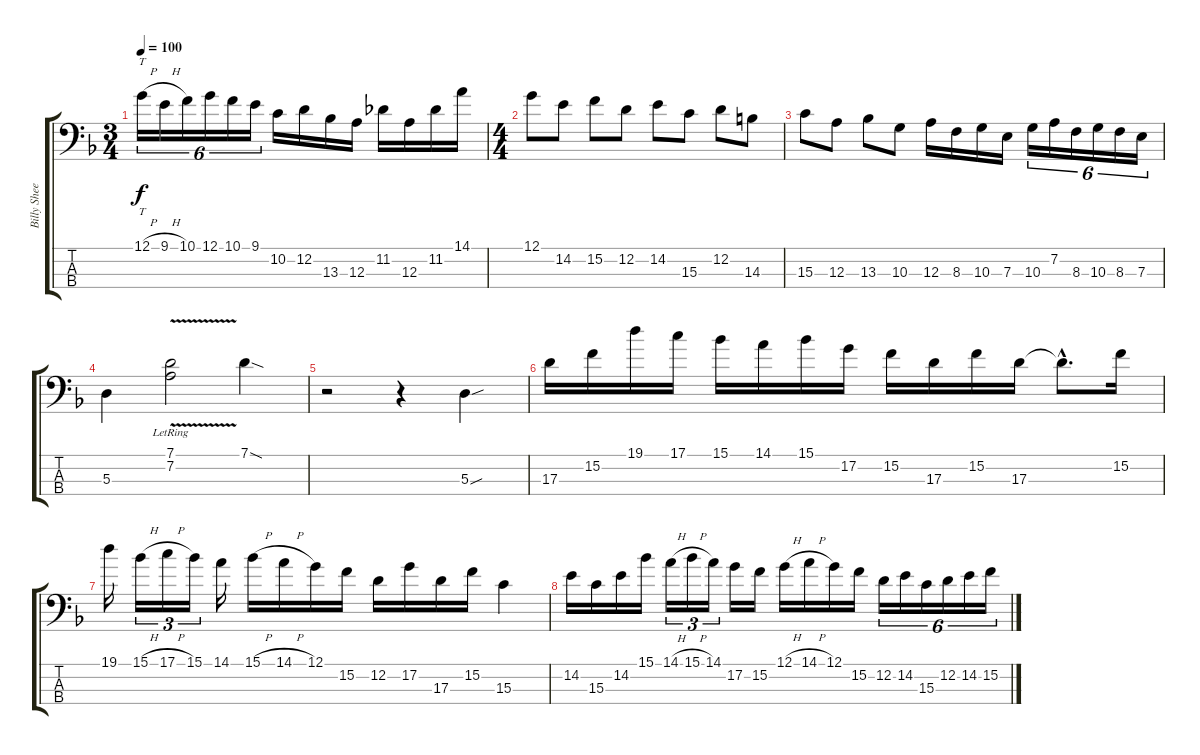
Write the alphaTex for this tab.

\track ("Billy Sheehan" "Billy Shee") {instrument electricbassfinger}
\staff {score tabs}
\tuning (G2 D2 A1 E1) {hide}
\ts (3 4)
\tempo 100
\clef f4
\ks f
12.1{h}.16{tt tu (6 4) dy f} 9.1{h}.16{tu (6 4)} 10.1.16{tu (6 4)} 12.1.16{tu (6 4)} 10.1.16{tu (6 4)} 9.1.16{tu (6 4)} 10.2.16 12.2.16 13.3.16 12.3.16 11.2.16 12.3.16 11.2.16 14.1.16 |
\ts (4 4)
12.1.8 14.2.8 15.2.8 12.2.8 14.2.8 15.3.8 12.2.8 14.3.8 |
15.3.8 12.3.8 13.3.8 10.3.8 12.3.16 8.3.16 10.3.16 7.3.16 10.3.16{tu (6 4)} 7.2.16{tu (6 4)} 8.3.16{tu (6 4)} 10.3.16{tu (6 4)} 8.3.16{tu (6 4)} 7.3.16{tu (6 4)} |
5.3.4 (7.1{v lr} 7.2{v lr}).2 7.1{sod}.4 |
r.2 r.4 5.3{sou}.4 |
17.3.16 15.2.16 19.1.16 17.1.16 15.1.16 14.1.16 15.1.16 17.2.16 15.2.16 17.3.16 15.2.16 17.3.16 17.3{hac t}.8{d} 15.2.16 |
19.1.16 15.1{h}.16{tu (3 2)} 17.1{h}.16{tu (3 2)} 15.1.16{tu (3 2)} 14.1.16 15.1{h}.16 14.1{h}.16 12.1.16 15.2.16 12.2.16 17.2.16 17.3.16 15.2.16 15.3.4 |
14.2.16 15.3.16 14.2.16 15.1.16 14.1{h}.16{tu (3 2)} 15.1{h}.16{tu (3 2)} 14.1.16{tu (3 2)} 17.2.16 15.2.16 12.1{h}.16 14.1{h}.16 12.1.16 15.2.16 12.2.16{tu (6 4)} 14.2.16{tu (6 4)} 15.3.16{tu (6 4)} 12.2.16{tu (6 4)} 14.2.16{tu (6 4)} 15.2.16{tu (6 4)}
